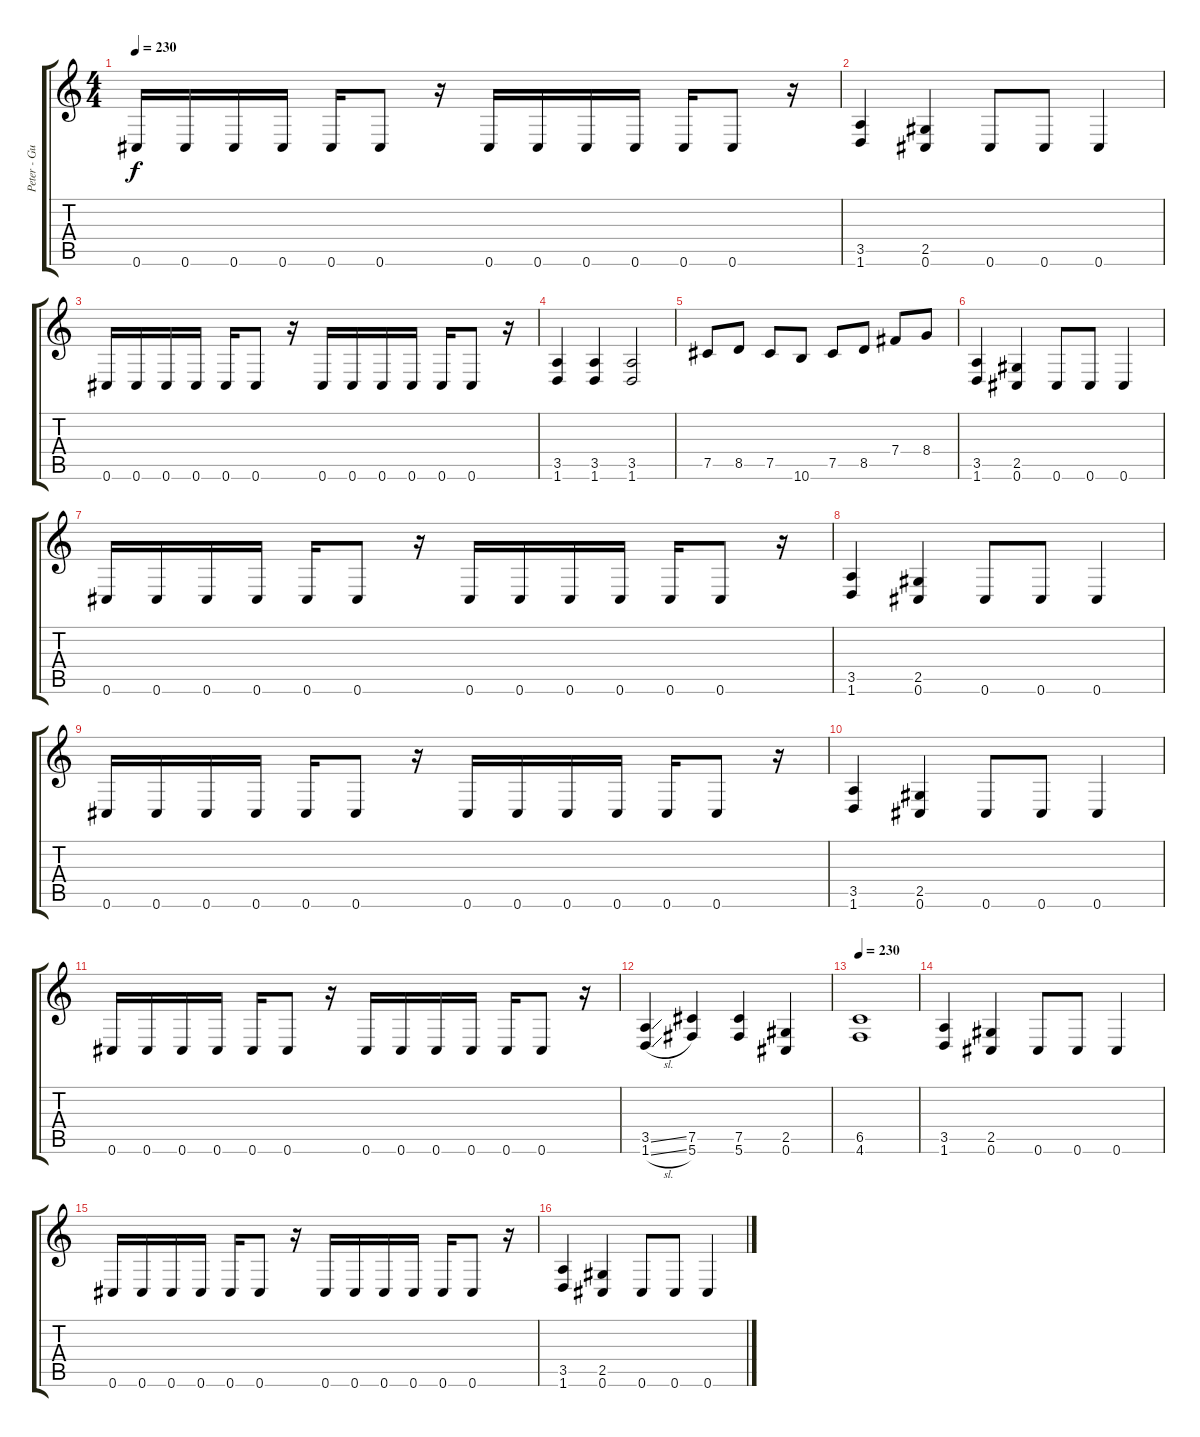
\track ("Peter - Guitar, Vocal" "Peter - Gu") {instrument overdrivenguitar}
\staff {score tabs}
\tuning (Db4 Ab3 E3 B2 Gb2 Db2) {hide}
\ts (4 4)
\tempo 230
\clef g2
\ks c
0.6.16{dy f} 0.6.16 0.6.16 0.6.16 0.6.16 0.6.8 r.16 0.6.16 0.6.16 0.6.16 0.6.16 0.6.16 0.6.8 r.16 |
(3.5 1.6).4 (2.5 0.6).4 0.6.8 0.6.8 0.6.4 |
0.6.16 0.6.16 0.6.16 0.6.16 0.6.16 0.6.8 r.16 0.6.16 0.6.16 0.6.16 0.6.16 0.6.16 0.6.8 r.16 |
(3.5 1.6).4 (3.5 1.6).4 (3.5 1.6).2 |
7.5.8 8.5.8 7.5.8 10.6.8 7.5.8 8.5.8 7.4.8 8.4.8 |
(3.5 1.6).4 (2.5 0.6).4 0.6.8 0.6.8 0.6.4 |
0.6.16 0.6.16 0.6.16 0.6.16 0.6.16 0.6.8 r.16 0.6.16 0.6.16 0.6.16 0.6.16 0.6.16 0.6.8 r.16 |
(3.5 1.6).4 (2.5 0.6).4 0.6.8 0.6.8 0.6.4 |
0.6.16 0.6.16 0.6.16 0.6.16 0.6.16 0.6.8 r.16 0.6.16 0.6.16 0.6.16 0.6.16 0.6.16 0.6.8 r.16 |
(3.5 1.6).4 (2.5 0.6).4 0.6.8 0.6.8 0.6.4 |
0.6.16 0.6.16 0.6.16 0.6.16 0.6.16 0.6.8 r.16 0.6.16 0.6.16 0.6.16 0.6.16 0.6.16 0.6.8 r.16 |
(3.5{ss} 1.6{sl}).4 (7.5 5.6).4 (7.5 5.6).4 (2.5 0.6).4 |
\tempo 230
(6.5 4.6).1 |
(3.5 1.6).4 (2.5 0.6).4 0.6.8 0.6.8 0.6.4 |
0.6.16 0.6.16 0.6.16 0.6.16 0.6.16 0.6.8 r.16 0.6.16 0.6.16 0.6.16 0.6.16 0.6.16 0.6.8 r.16 |
(3.5 1.6).4 (2.5 0.6).4 0.6.8 0.6.8 0.6.4
